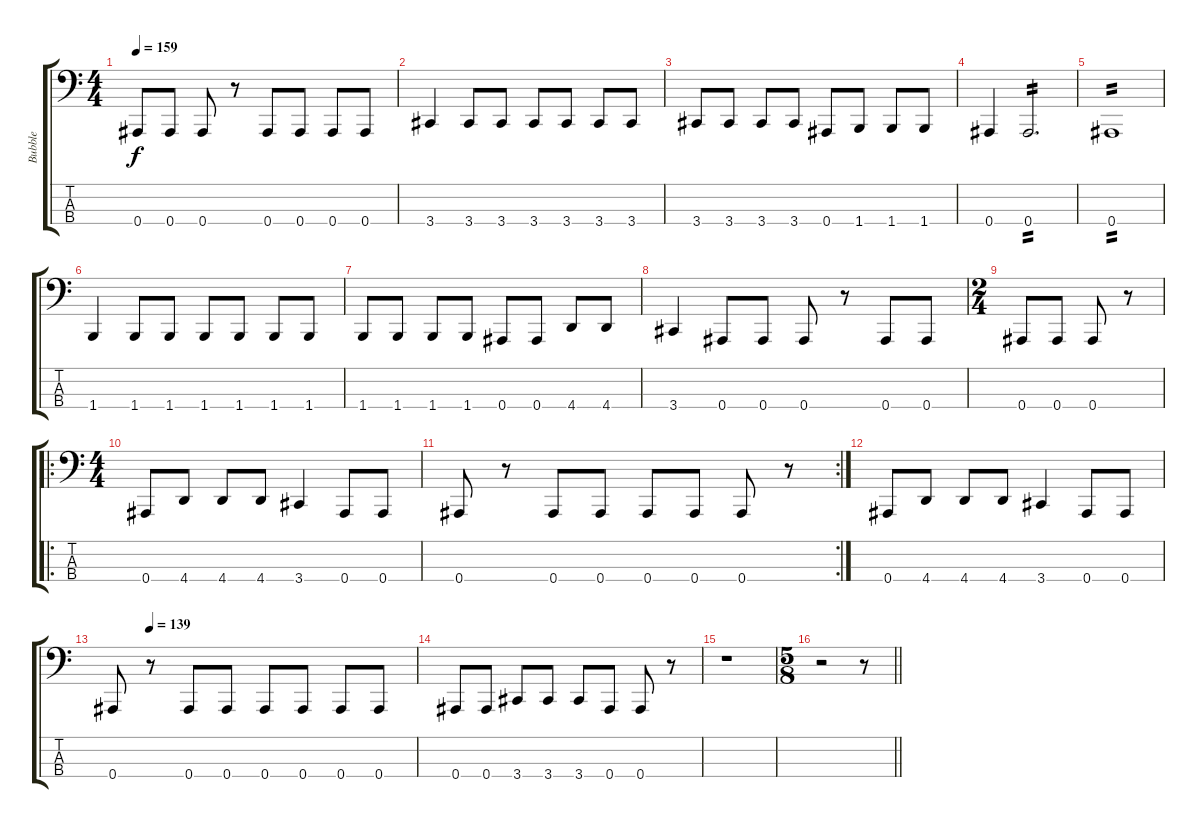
\track ("Bubble" "Bubble") {instrument electricbasspick}
\staff {score tabs}
\tuning (Eb2 Bb1 F1 Bb0) {hide}
\ts (4 4)
\tempo 159
\clef f4
\ks c
0.4.8{dy f} 0.4.8 0.4.8 r.8 0.4.8 0.4.8 0.4.8 0.4.8 |
3.4.4 3.4.8 3.4.8 3.4.8 3.4.8 3.4.8 3.4.8 |
3.4.8 3.4.8 3.4.8 3.4.8 0.4.8 1.4.8 1.4.8 1.4.8 |
0.4.4 0.4.2{d tp 2} |
0.4.1{tp 2} |
1.4.4 1.4.8 1.4.8 1.4.8 1.4.8 1.4.8 1.4.8 |
1.4.8 1.4.8 1.4.8 1.4.8 0.4.8 0.4.8 4.4.8 4.4.8 |
3.4.4 0.4.8 0.4.8 0.4.8 r.8 0.4.8 0.4.8 |
\ts (2 4)
0.4.8 0.4.8 0.4.8 r.8 |
\ro
\ts (4 4)
0.4.8 4.4.8 4.4.8 4.4.8 3.4.4 0.4.8 0.4.8 |
\rc 2
0.4.8 r.8 0.4.8 0.4.8 0.4.8 0.4.8 0.4.8 r.8 |
0.4.8 4.4.8 4.4.8 4.4.8 3.4.4 0.4.8 0.4.8 |
\tempo (139 0.125)
0.4.8 r.8 0.4.8 0.4.8 0.4.8 0.4.8 0.4.8 0.4.8 |
0.4.8 0.4.8 3.4.8 3.4.8 3.4.8 0.4.8 0.4.8 r.8 |
r.1 |
\ts (5 8)
\barLineRight lightlight
r.2 r.8
